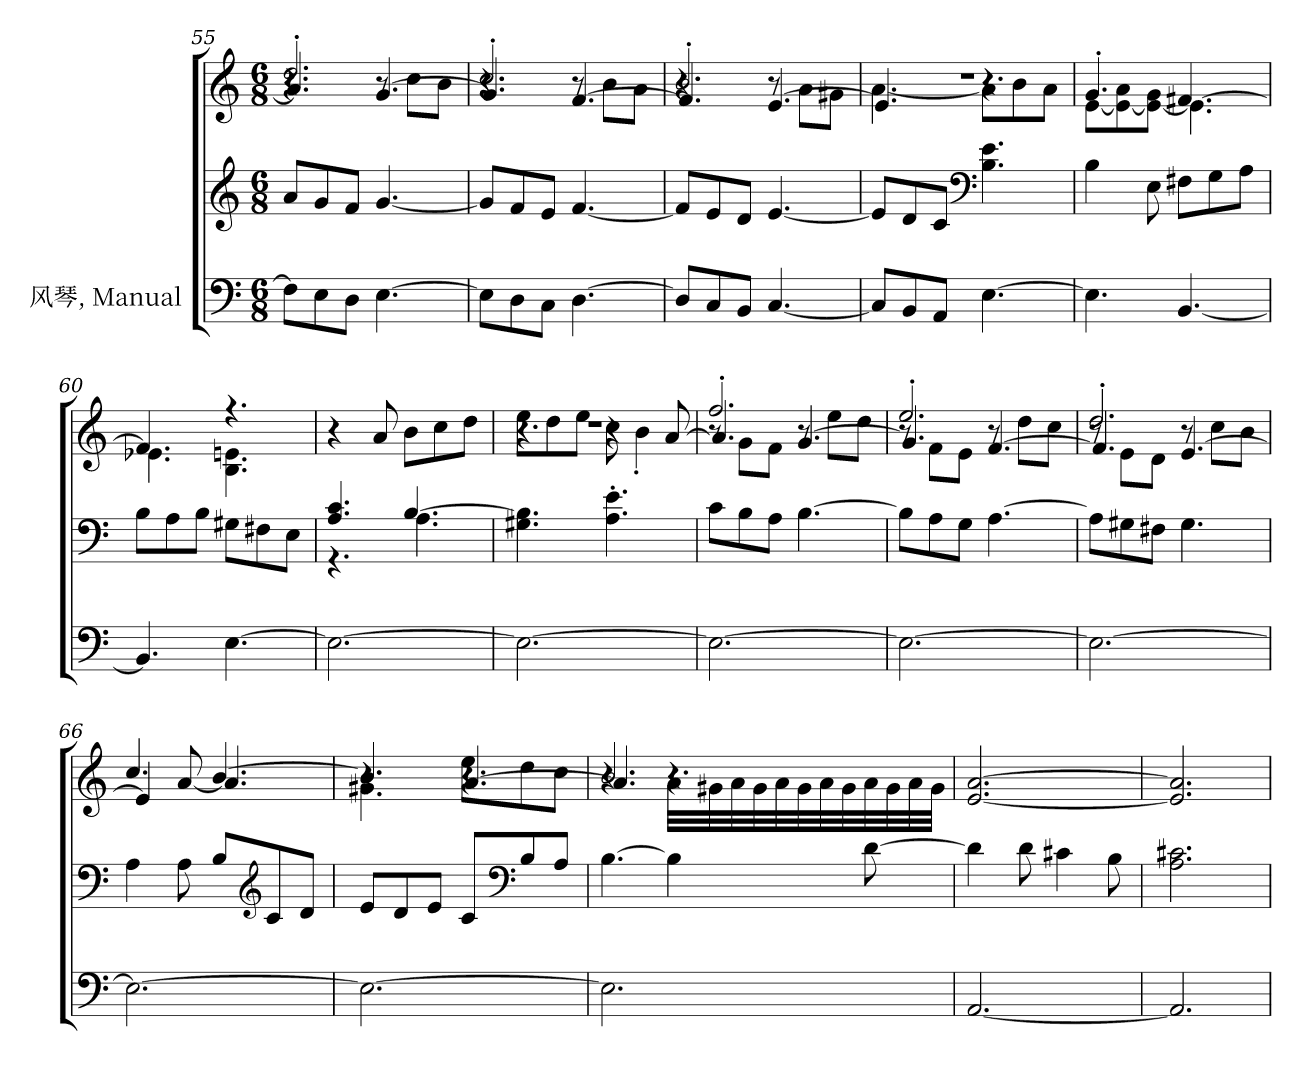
**kern	**kern	**kern
*part1	*part1	*part1
*staff3	*staff2	*staff1
*I"风琴, Manual	*	*
*clefF4	*clefG2	*clefG2
*k[]	*k[]	*k[]
*M6/8	*M6/8	*M6/8
=55	=55	=55
*	*	*^
*	*	*	*^
8F\L]	8a/L	2.dd'/	4.r	4.a/]
8E\	8g/	.	.	.
8D\J	8f/J	.	.	.
[4.E\	[4.g/	.	8r	[4.g/
.	.	.	8cc\L	.
.	.	.	8b\J	.
!!LO:LB:g=z	!!	!!
=56	=56	=56	=56	=56
8E\L]	8g/L]	2.cc'/	4.r	4.g/]
8D\	8f/	.	.	.
8C\J	8e/J	.	.	.
[4.D\	[4.f/	.	8r	[4.f/
.	.	.	8b\L	.
.	.	.	8a\J	.
=57	=57	=57	=57	=57
8D/L]	8f/L]	2.b'/	4.r	4.f/]
8C/	8e/	.	.	.
8BB/J	8d/J	.	.	.
[4.C/	[4.e/	.	8r	[4.e/
.	.	.	8a\L	.
.	.	.	8g#X\J	.
=58	=58	=58	=58	=58
8C/L]	8e/L]	2.r	[4.a\	4.e/]
8BB/	8d/	.	.	.
8AA/J	8c/J	.	.	.
*	*clefF4	*	*	*
[4.E\	4.B\ 4.e\	.	8a\L]	4.r
.	.	.	8b\	.
.	.	.	8a\J	.
*	*	*	*v	*v
=59	=59	=59	=59
4.E\]	4B\	4.g'/	[8e\L
.	.	.	8e\_ 8a\
.	8E\	.	8e\_ 8g\J
[4.BB/	8F#X\L	[4.f#X/	4.e\]
.	8G\	.	.
.	8A\J	.	.
=60	=60	=60	=60
4.BB/]	8B\L	4.f#/]	4.e-X\
.	8A\	.	.
.	8B\J	.	.
[4.E\	8G#X\L	4.r	4.B\ 4.en\
.	8F#X\	.	.
.	8E\J	.	.
*	*	*v	*v
!!LO:PB:g=z
=61	=61	=61
*	*^	*
2.E\_	4.A/ 4.c/	4.r	4r
.	.	.	8a/
.	[4.B/	4.A\	8b\L
.	.	.	8cc\
.	.	.	8dd\J
*	*v	*v	*
=62	=62	=62
*	*	*^
*	*	*	*^
2.E\_	4.G#X\ 4.B\]	2.r	8ee\L	4.r
.	.	.	8dd\	.
.	.	.	8ee\J	.
.	4.A\' 4.e\'	.	8cc\	4r
.	.	.	4b'\	.
.	.	.	.	[8a/
=63	=63	=63	=63	=63
2.E\_	8c\L	2.ff'/	8r	4.a/]
.	8B\	.	8g\L	.
.	8A\J	.	8f\J	.
.	[4.B\	.	8r	[4.g/
.	.	.	8ee\L	.
.	.	.	8dd\J	.
=64	=64	=64	=64	=64
2.E\_	8B\L]	2.ee'/	8r	4.g/]
.	8A\	.	8f\L	.
.	8G\J	.	8e\J	.
.	[4.A\	.	8r	[4.f/
.	.	.	8dd\L	.
.	.	.	8cc\J	.
=65	=65	=65	=65	=65
2.E\_	8A\L]	2.dd'/	8r	4.f/]
.	8G#X\	.	8e\L	.
.	8F#X\J	.	8d\J	.
.	4.G#\	.	8r	[4.e/
.	.	.	8cc\L	.
.	.	.	8b\J	.
*	*	*	*v	*v
!!LO:LB:g=z
=66	=66	=66	=66
2.E\_	4A\	4.cc/	4e/]
.	8A\	.	[8a/
.	8B/L	[4.b/	4.a/]
*	*clefG2	*	*
.	8c/	.	.
.	8d/J	.	.
=67	=67	=67	=67
*	*	*	*^
2.E\_	8e/L	4.b/]	4.g#X\	4.r
.	8d/	.	.	.
.	8e/J	.	.	.
.	8c/L	4.r	8ee\L	[4.a/
*	*clefF4	*	*	*
.	8B/	.	8dd\	.
.	8A/J	.	8cc\J	.
=68	=68	=68	=68	=68
2.E\]	[4.B\	2.b/	4.r	4.a/]
.	4B\]	.	32a\LLL	4.r
.	.	.	32g#X\	.
.	.	.	32a\	.
.	.	.	32g#\	.
.	.	.	32a\	.
.	.	.	32g#\	.
.	.	.	32a\	.
.	.	.	32g#\	.
.	[8d\	.	32a\	.
.	.	.	32g#\	.
.	.	.	32a\	.
.	.	.	32g#\JJJ	.
*	*	*v	*v	*v
=69	=69	=69
[2.AA/	4d\]	[2.e/ [2.a/
.	8d\	.
.	4c#X\	.
.	8B\	.
=70	=70	=70
*	*	*MM60
2.AA/]	2.A\ 2.c#X\	2.e/] 2.a/]
=	=	=
*-	*-	*-
